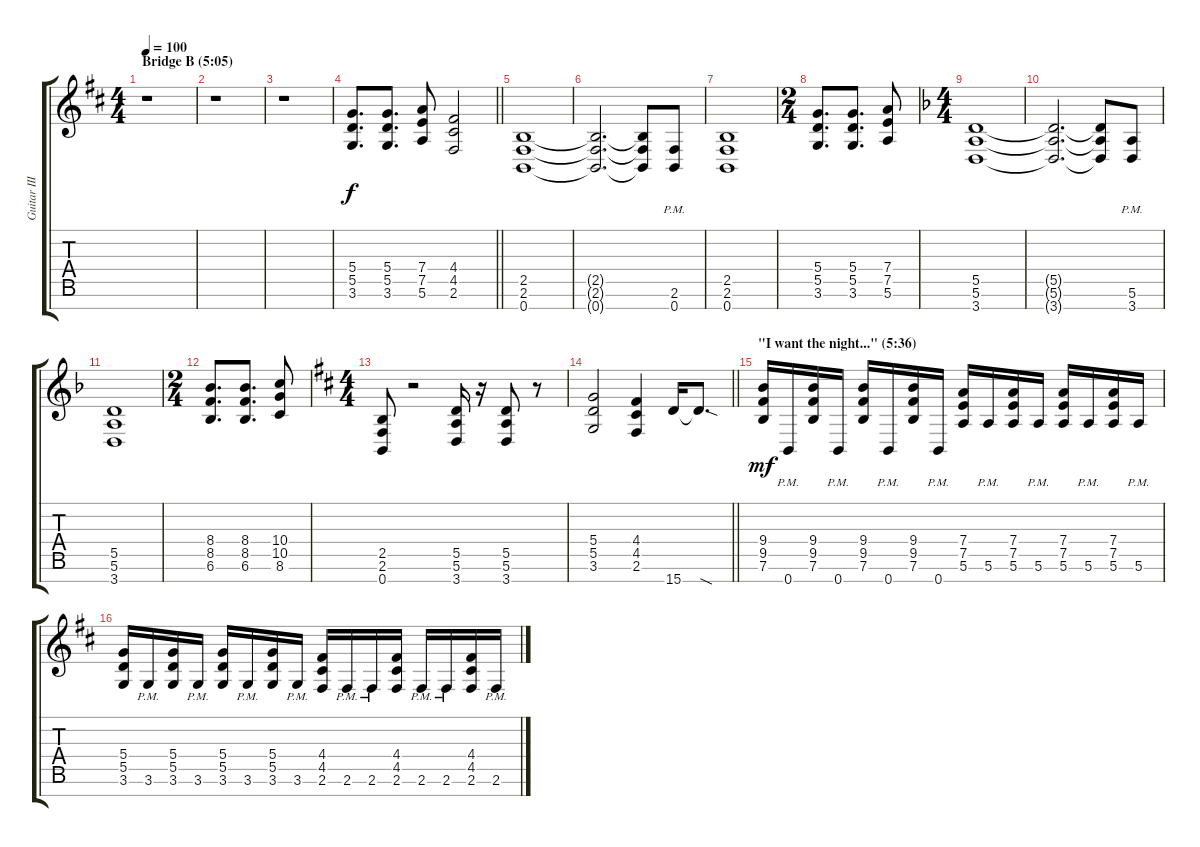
\track ("Guitar III" "Guitar III") {instrument distortionguitar}
\staff {score tabs}
\tuning (E4 B3 G3 D3 A2 E2 B1) {hide}
\ts (4 4)
\section ("" "Bridge B (5:05)")
\tempo 100
\clef g2
\ks bminor
r.1{dy f} |
r.1 |
r.1 |
\barLineRight lightlight
(5.4 5.5 3.6).8{d volume 13} (5.4 5.5 3.6).8{d} (7.4 7.5 5.6).8 (4.4 4.5 2.6).2 |
(2.5 2.6 0.7).1 |
(2.5{t} 2.6{t} 0.7{t}).2{d} (2.5{t} 2.6{t} 0.7{t}).8 (2.6{pm} 0.7{pm}).8 |
(2.5 2.6 0.7).1 |
\ts (2 4)
(5.4 5.5 3.6).8{d} (5.4 5.5 3.6).8{d} (7.4 7.5 5.6).8 |
\ts (4 4)
\ks dminor
(5.5 5.6 3.7).1 |
(5.5{t} 5.6{t} 3.7{t}).2{d} (5.5{t} 5.6{t} 3.7{t}).8 (5.6{pm} 3.7{pm}).8 |
(5.5 5.6 3.7).1 |
\ts (2 4)
(8.4 8.5 6.6).8{d} (8.4 8.5 6.6).8{d} (10.4 10.5 8.6).8 |
\ts (4 4)
\ks bminor
(2.5 2.6 0.7).8 r.2 (5.5 5.6 3.7).16 r.16 (5.5 5.6 3.7).8 r.8 |
\barLineRight lightlight
(5.4 5.5 3.6).2 (4.4 4.5 2.6).4 15.7.16 15.7{sod t}.8{d} |
\section ("" "\"I want the night...\" (5:36)")
(9.4 9.5 7.6).16{dy mf} 0.7{pm}.16 (9.4 9.5 7.6).16 0.7{pm}.16 (9.4 9.5 7.6).16 0.7{pm}.16 (9.4 9.5 7.6).16 0.7{pm}.16 (7.4 7.5 5.6).16 5.6{pm}.16 (7.4 7.5 5.6).16 5.6{pm}.16 (7.4 7.5 5.6).16 5.6{pm}.16 (7.4 7.5 5.6).16 5.6{pm}.16 |
(5.4 5.5 3.6).16 3.6{pm}.16 (5.4 5.5 3.6).16 3.6{pm}.16 (5.4 5.5 3.6).16 3.6{pm}.16 (5.4 5.5 3.6).16 3.6{pm}.16 (4.4 4.5 2.6).16 2.6{pm}.16 2.6{pm}.16 (4.4 4.5 2.6).16 2.6{pm}.16 2.6{pm}.16 (4.4 4.5 2.6).16 2.6{pm}.16
